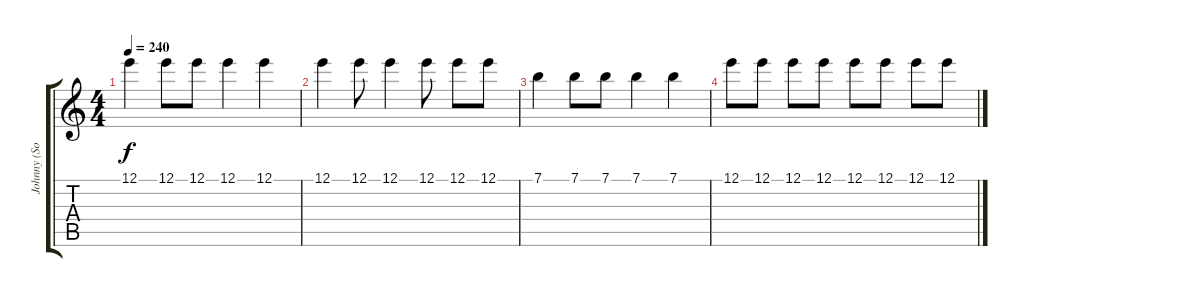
\track ("Johnny (Solo)" "Johnny (So") {instrument distortionguitar}
\staff {score tabs}
\tuning (E4 B3 G3 D3 A2 E2) {hide}
\ts (4 4)
\tempo 240
\clef g2
\ks c
12.1.4{dy f} 12.1.8 12.1.8 12.1.4 12.1.4 |
12.1.4 12.1.8 12.1.4 12.1.8 12.1.8 12.1.8 |
7.1.4 7.1.8 7.1.8 7.1.4 7.1.4 |
12.1.8 12.1.8 12.1.8 12.1.8 12.1.8 12.1.8 12.1.8 12.1.8
